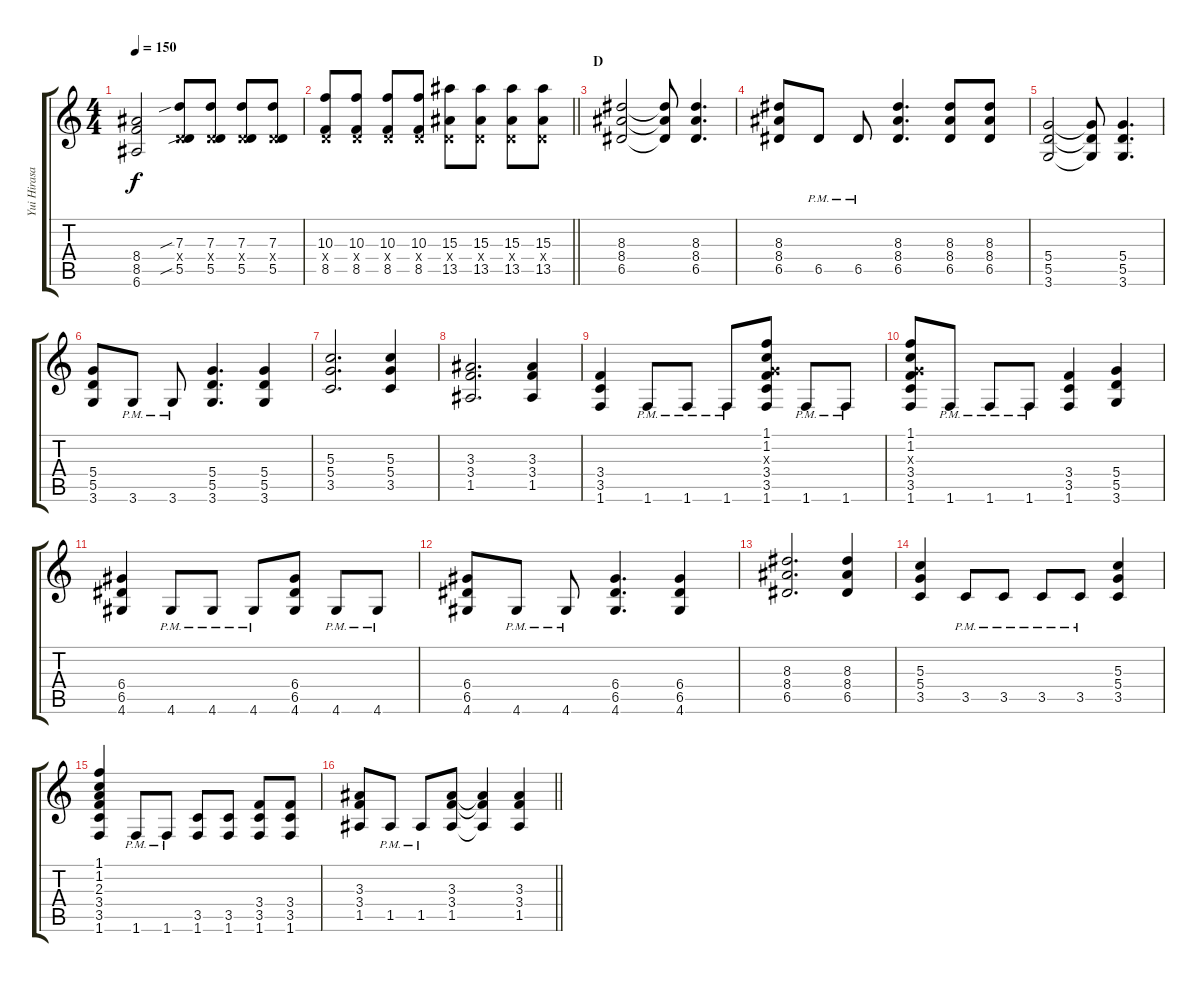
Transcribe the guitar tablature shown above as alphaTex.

\track ("Yui Hirasawa" "Yui Hirasa") {instrument distortionguitar}
\staff {score tabs}
\tuning (E4 B3 G3 D3 A2 E2) {hide}
\ts (4 4)
\tempo 150
\clef g2
\ks c
(8.4 8.5 6.6).2{dy f} (7.3{sib} 0.4{x} 5.5{sib}).8 (7.3 0.4{x} 5.5).8 (7.3 0.4{x} 5.5).8 (7.3 0.4{x} 5.5).8 |
\barLineRight lightlight
(10.3 0.4{x} 8.5).8 (10.3 0.4{x} 8.5).8 (10.3 0.4{x} 8.5).8 (10.3 0.4{x} 8.5).8 (15.3 0.4{x} 13.5).8 (15.3 0.4{x} 13.5).8 (15.3 0.4{x} 13.5).8 (15.3 0.4{x} 13.5).8 |
\section ("" "D")
(8.3 8.4 6.5).2 (8.3{t} 8.4{t} 6.5{t}).8 (8.3 8.4 6.5).4{d} |
(8.3 8.4 6.5).8 6.5{pm}.8 6.5{pm}.8 (8.3 8.4 6.5).4{d} (8.3 8.4 6.5).8 (8.3 8.4 6.5).8 |
(5.4 5.5 3.6).2 (5.4{t} 5.5{t} 3.6{t}).8 (5.4 5.5 3.6).4{d} |
(5.4 5.5 3.6).8 3.6{pm}.8 3.6{pm}.8 (5.4 5.5 3.6).4{d} (5.4 5.5 3.6).4 |
(5.3 5.4 3.5).2{d} (5.3 5.4 3.5).4 |
(3.3 3.4 1.5).2{d} (3.3 3.4 1.5).4 |
(3.4 3.5 1.6).4 1.6{pm}.8 1.6{pm}.8 1.6{pm}.8 (1.1 1.2 0.3{x} 3.4 3.5 1.6).8 1.6{pm}.8 1.6{pm}.8 |
(1.1 1.2 0.3{x} 3.4 3.5 1.6).8 1.6{pm}.8 1.6{pm}.8 1.6{pm}.8 (3.4 3.5 1.6).4 (5.4 5.5 3.6).4 |
(6.4 6.5 4.6).4 4.6{pm}.8 4.6{pm}.8 4.6{pm}.8 (6.4 6.5 4.6).8 4.6{pm}.8 4.6{pm}.8 |
(6.4 6.5 4.6).8 4.6{pm}.8 4.6{pm}.8 (6.4 6.5 4.6).4{d} (6.4 6.5 4.6).4 |
(8.3 8.4 6.5).2{d} (8.3 8.4 6.5).4 |
(5.3 5.4 3.5).4 3.5{pm}.8 3.5{pm}.8 3.5{pm}.8 3.5{pm}.8 (5.3 5.4 3.5).4 |
(1.1 1.2 2.3 3.4 3.5 1.6).4 1.6{pm}.8 1.6{pm}.8 (3.5 1.6).8 (3.5 1.6).8 (3.4 3.5 1.6).8 (3.4 3.5 1.6).8 |
\barLineRight lightlight
(3.3 3.4 1.5).8 1.5{pm}.8 1.5{pm}.8 (3.3 3.4 1.5).8 (3.3{t} 3.4{t} 1.5{t}).4 (3.3 3.4 1.5).4
